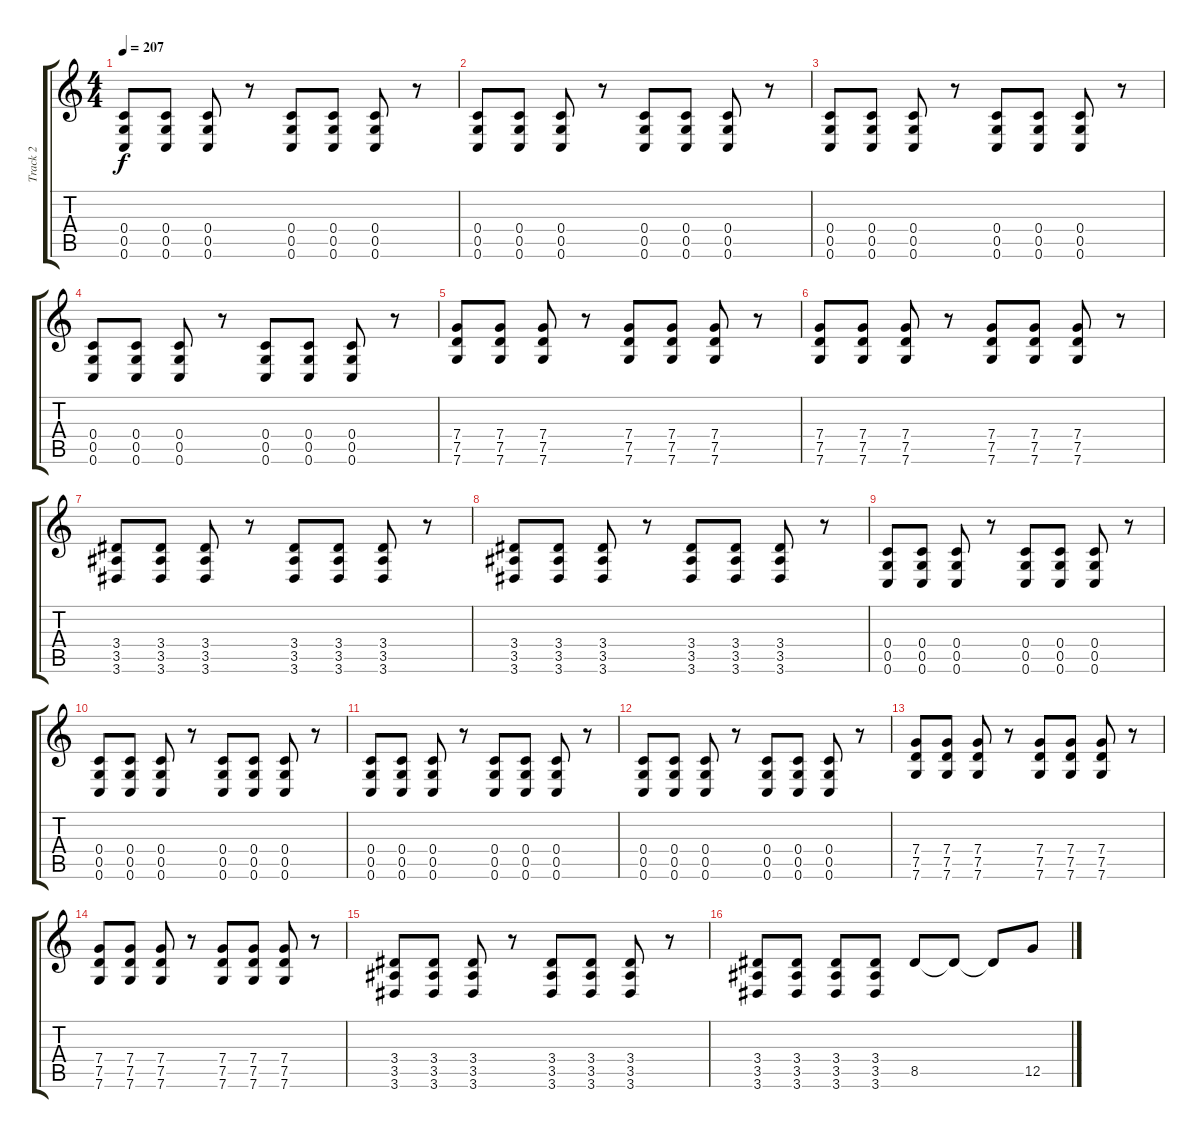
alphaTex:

\track ("Track 2" "Track 2") {instrument distortionguitar}
\staff {score tabs}
\tuning (D4 A3 F3 C3 G2 C2) {hide}
\ts (4 4)
\tempo 207
\clef g2
\ks c
(0.4 0.5 0.6).8{dy f} (0.4 0.5 0.6).8 (0.4 0.5 0.6).8 r.8 (0.4 0.5 0.6).8 (0.4 0.5 0.6).8 (0.4 0.5 0.6).8 r.8 |
(0.4 0.5 0.6).8 (0.4 0.5 0.6).8 (0.4 0.5 0.6).8 r.8 (0.4 0.5 0.6).8 (0.4 0.5 0.6).8 (0.4 0.5 0.6).8 r.8 |
(0.4 0.5 0.6).8 (0.4 0.5 0.6).8 (0.4 0.5 0.6).8 r.8 (0.4 0.5 0.6).8 (0.4 0.5 0.6).8 (0.4 0.5 0.6).8 r.8 |
(0.4 0.5 0.6).8 (0.4 0.5 0.6).8 (0.4 0.5 0.6).8 r.8 (0.4 0.5 0.6).8 (0.4 0.5 0.6).8 (0.4 0.5 0.6).8 r.8 |
(7.4 7.5 7.6).8 (7.4 7.5 7.6).8 (7.4 7.5 7.6).8 r.8 (7.4 7.5 7.6).8 (7.4 7.5 7.6).8 (7.4 7.5 7.6).8 r.8 |
(7.4 7.5 7.6).8 (7.4 7.5 7.6).8 (7.4 7.5 7.6).8 r.8 (7.4 7.5 7.6).8 (7.4 7.5 7.6).8 (7.4 7.5 7.6).8 r.8 |
(3.4 3.5 3.6).8 (3.4 3.5 3.6).8 (3.4 3.5 3.6).8 r.8 (3.4 3.5 3.6).8 (3.4 3.5 3.6).8 (3.4 3.5 3.6).8 r.8 |
(3.4 3.5 3.6).8 (3.4 3.5 3.6).8 (3.4 3.5 3.6).8 r.8 (3.4 3.5 3.6).8 (3.4 3.5 3.6).8 (3.4 3.5 3.6).8 r.8 |
(0.4 0.5 0.6).8 (0.4 0.5 0.6).8 (0.4 0.5 0.6).8 r.8 (0.4 0.5 0.6).8 (0.4 0.5 0.6).8 (0.4 0.5 0.6).8 r.8 |
(0.4 0.5 0.6).8 (0.4 0.5 0.6).8 (0.4 0.5 0.6).8 r.8 (0.4 0.5 0.6).8 (0.4 0.5 0.6).8 (0.4 0.5 0.6).8 r.8 |
(0.4 0.5 0.6).8 (0.4 0.5 0.6).8 (0.4 0.5 0.6).8 r.8 (0.4 0.5 0.6).8 (0.4 0.5 0.6).8 (0.4 0.5 0.6).8 r.8 |
(0.4 0.5 0.6).8 (0.4 0.5 0.6).8 (0.4 0.5 0.6).8 r.8 (0.4 0.5 0.6).8 (0.4 0.5 0.6).8 (0.4 0.5 0.6).8 r.8 |
(7.4 7.5 7.6).8 (7.4 7.5 7.6).8 (7.4 7.5 7.6).8 r.8 (7.4 7.5 7.6).8 (7.4 7.5 7.6).8 (7.4 7.5 7.6).8 r.8 |
(7.4 7.5 7.6).8 (7.4 7.5 7.6).8 (7.4 7.5 7.6).8 r.8 (7.4 7.5 7.6).8 (7.4 7.5 7.6).8 (7.4 7.5 7.6).8 r.8 |
(3.4 3.5 3.6).8 (3.4 3.5 3.6).8 (3.4 3.5 3.6).8 r.8 (3.4 3.5 3.6).8 (3.4 3.5 3.6).8 (3.4 3.5 3.6).8 r.8 |
(3.4 3.5 3.6).8 (3.4 3.5 3.6).8 (3.4 3.5 3.6).8 (3.4 3.5 3.6).8 8.5.8 8.5{t}.8 8.5{t}.8 12.5.8
